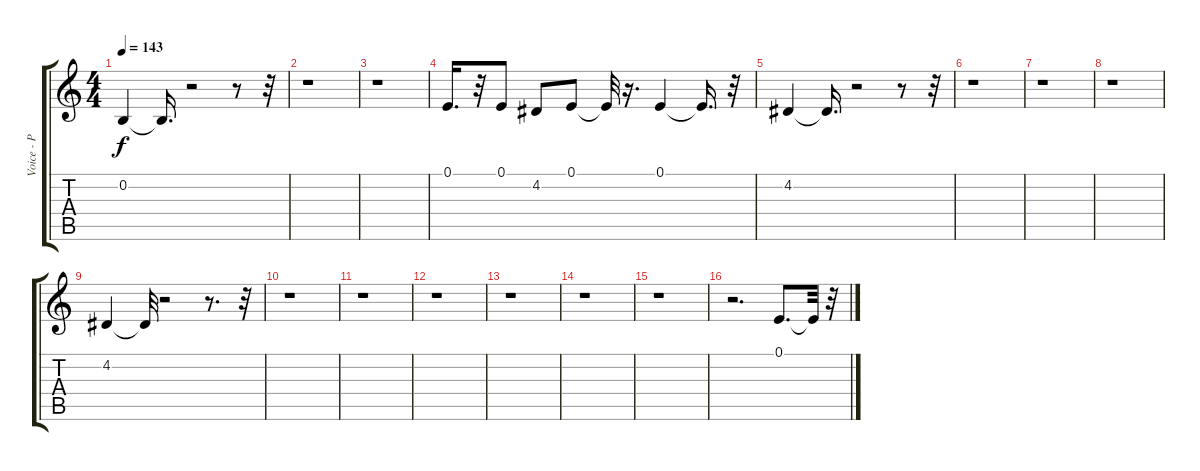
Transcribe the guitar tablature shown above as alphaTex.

\track ("Voice - P" "Voice - P") {instrument pad3polysynth}
\staff {score tabs}
\tuning (E4 B3 G3 D3 A2 E2) {hide}
\ts (4 4)
\tempo 143
\clef g2
\ks c
0.2.4{dy f} 0.2{t}.16{d} r.2 r.8 r.32 |
r.1 |
r.1 |
0.1.16{d} r.32 0.1.8 4.2.8 0.1.8 0.1{t}.32 r.16{d} 0.1.4 0.1{t}.16{d} r.32 |
4.2.4 4.2{t}.16{d} r.2 r.8 r.32 |
r.1 |
r.1 |
r.1 |
4.2.4 4.2{t}.32 r.2 r.8{d} r.32 |
r.1 |
r.1 |
r.1 |
r.1 |
r.1 |
r.1 |
r.2{d} 0.1.8{d} 0.1{t}.32 r.32
